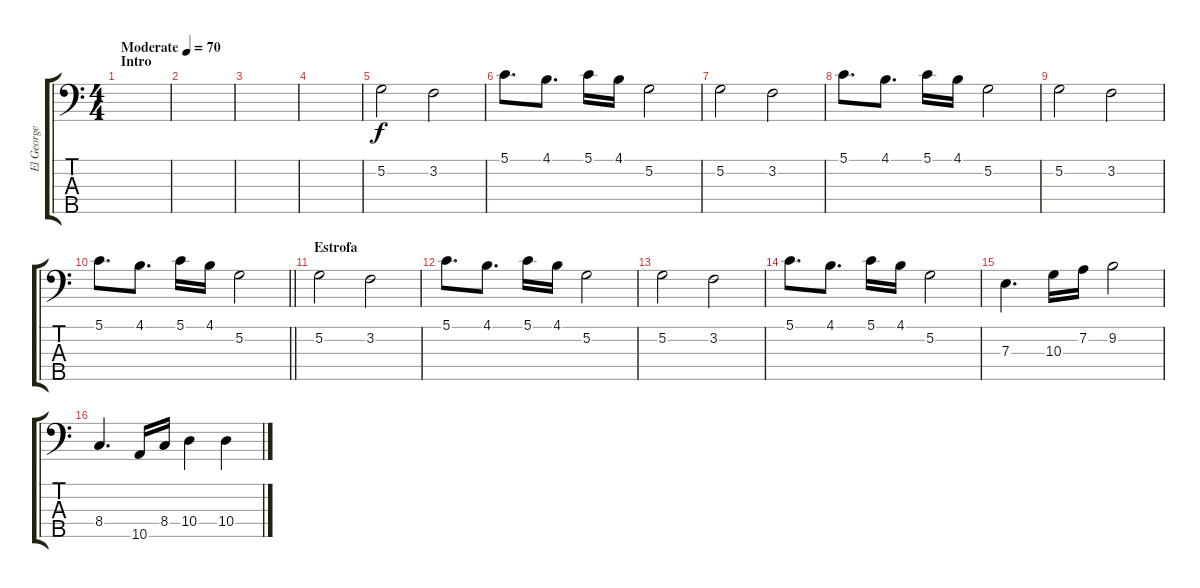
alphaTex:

\track ("El George" "El George") {instrument electricbassfinger}
\staff {score tabs}
\tuning (G2 D2 A1 E1 B0) {hide}
\ts (4 4)
\section ("" "Intro")
\tempo (70 "Moderate")
\clef f4
\ks c
|
|
|
|
5.2.2 3.2.2 |
5.1.8{d} 4.1.8{d} 5.1.16 4.1.16 5.2.2 |
5.2.2 3.2.2 |
5.1.8{d} 4.1.8{d} 5.1.16 4.1.16 5.2.2 |
5.2.2 3.2.2 |
\barLineRight lightlight
5.1.8{d} 4.1.8{d} 5.1.16 4.1.16 5.2.2 |
\section ("" "Estrofa")
5.2.2 3.2.2 |
5.1.8{d} 4.1.8{d} 5.1.16 4.1.16 5.2.2 |
5.2.2 3.2.2 |
5.1.8{d} 4.1.8{d} 5.1.16 4.1.16 5.2.2 |
7.3.4{d} 10.3.16 7.2.16 9.2.2 |
8.4.4{d} 10.5.16 8.4.16 10.4.4 10.4.4
